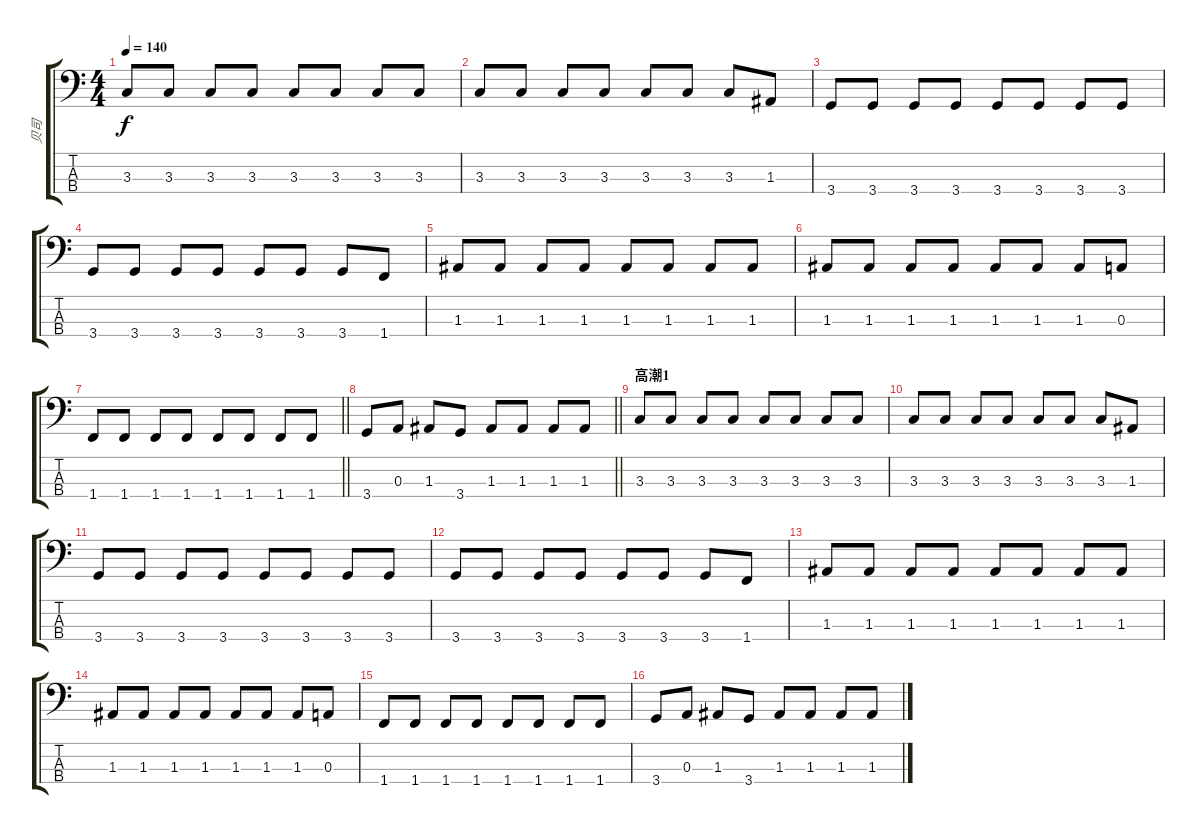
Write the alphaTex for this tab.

\track ("贝司" "贝司") {instrument electricbassfinger}
\staff {score tabs}
\tuning (G2 D2 A1 E1) {hide}
\ts (4 4)
\tempo 140
\clef f4
\ks c
3.3.8{dy f} 3.3.8 3.3.8 3.3.8 3.3.8 3.3.8 3.3.8 3.3.8 |
3.3.8 3.3.8 3.3.8 3.3.8 3.3.8 3.3.8 3.3.8 1.3.8 |
3.4.8 3.4.8 3.4.8 3.4.8 3.4.8 3.4.8 3.4.8 3.4.8 |
3.4.8 3.4.8 3.4.8 3.4.8 3.4.8 3.4.8 3.4.8 1.4.8 |
1.3.8 1.3.8 1.3.8 1.3.8 1.3.8 1.3.8 1.3.8 1.3.8 |
1.3.8 1.3.8 1.3.8 1.3.8 1.3.8 1.3.8 1.3.8 0.3.8 |
\barLineRight lightlight
1.4.8 1.4.8 1.4.8 1.4.8 1.4.8 1.4.8 1.4.8 1.4.8 |
\section ("" "")
\barLineRight lightlight
3.4.8 0.3.8 1.3.8 3.4.8 1.3.8 1.3.8 1.3.8 1.3.8 |
\section ("" "高潮1")
3.3.8 3.3.8 3.3.8 3.3.8 3.3.8 3.3.8 3.3.8 3.3.8 |
3.3.8 3.3.8 3.3.8 3.3.8 3.3.8 3.3.8 3.3.8 1.3.8 |
3.4.8 3.4.8 3.4.8 3.4.8 3.4.8 3.4.8 3.4.8 3.4.8 |
3.4.8 3.4.8 3.4.8 3.4.8 3.4.8 3.4.8 3.4.8 1.4.8 |
1.3.8 1.3.8 1.3.8 1.3.8 1.3.8 1.3.8 1.3.8 1.3.8 |
1.3.8 1.3.8 1.3.8 1.3.8 1.3.8 1.3.8 1.3.8 0.3.8 |
1.4.8 1.4.8 1.4.8 1.4.8 1.4.8 1.4.8 1.4.8 1.4.8 |
3.4.8 0.3.8 1.3.8 3.4.8 1.3.8 1.3.8 1.3.8 1.3.8
